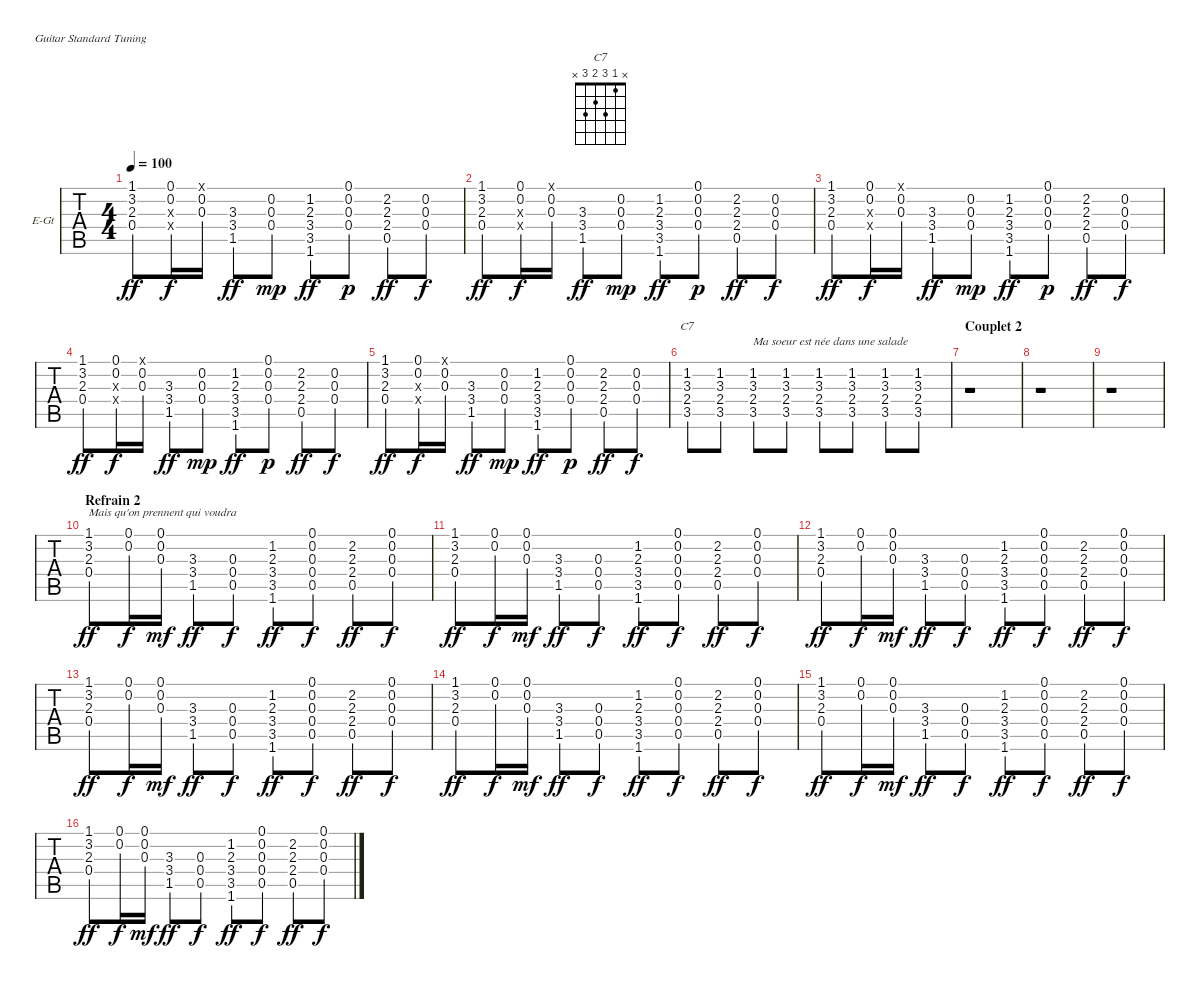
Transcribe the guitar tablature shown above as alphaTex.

\bracketExtendMode groupsimilarinstruments
\firstSystemTrackNameOrientation horizontal
\otherSystemsTrackNameOrientation horizontal
\track ("Guitare Sat 1" "E-Gt") {instrument overdrivenguitar}
\staff {tabs}
\tuning (E4 B3 G3 D3 A2 E2)
\chord ("C7" x 1 3 2 3 x) {showfingering false}
\ts (4 4)
\tempo 100
\clef g2
\ks c
(1.1 3.2 2.3 0.4).8{dy ff} (0.1 0.2 0.3{x} 0.4{x}).16{dy f} (0.1{x} 0.2 0.3).16 (3.3 3.4 1.5).8{dy ff} (0.2 0.3 0.4).8{dy mp} (1.2 2.3 3.4 3.5 1.6).8{dy ff} (0.1 0.2 0.3 0.4).8{dy p} (2.2 2.3 2.4 0.5).8{dy ff} (0.2 0.3 0.4).8{dy f} |
(1.1 3.2 2.3 0.4).8{dy ff} (0.1 0.2 0.3{x} 0.4{x}).16{dy f} (0.1{x} 0.2 0.3).16 (3.3 3.4 1.5).8{dy ff} (0.2 0.3 0.4).8{dy mp} (1.2 2.3 3.4 3.5 1.6).8{dy ff} (0.1 0.2 0.3 0.4).8{dy p} (2.2 2.3 2.4 0.5).8{dy ff} (0.2 0.3 0.4).8{dy f} |
(1.1 3.2 2.3 0.4).8{dy ff} (0.1 0.2 0.3{x} 0.4{x}).16{dy f} (0.1{x} 0.2 0.3).16 (3.3 3.4 1.5).8{dy ff} (0.2 0.3 0.4).8{dy mp} (1.2 2.3 3.4 3.5 1.6).8{dy ff} (0.1 0.2 0.3 0.4).8{dy p} (2.2 2.3 2.4 0.5).8{dy ff} (0.2 0.3 0.4).8{dy f} |
(1.1 3.2 2.3 0.4).8{dy ff} (0.1 0.2 0.3{x} 0.4{x}).16{dy f} (0.1{x} 0.2 0.3).16 (3.3 3.4 1.5).8{dy ff} (0.2 0.3 0.4).8{dy mp} (1.2 2.3 3.4 3.5 1.6).8{dy ff} (0.1 0.2 0.3 0.4).8{dy p} (2.2 2.3 2.4 0.5).8{dy ff} (0.2 0.3 0.4).8{dy f} |
(1.1 3.2 2.3 0.4).8{dy ff} (0.1 0.2 0.3{x} 0.4{x}).16{dy f} (0.1{x} 0.2 0.3).16 (3.3 3.4 1.5).8{dy ff} (0.2 0.3 0.4).8{dy mp} (1.2 2.3 3.4 3.5 1.6).8{dy ff} (0.1 0.2 0.3 0.4).8{dy p} (2.2 2.3 2.4 0.5).8{dy ff} (0.2 0.3 0.4).8{dy f} |
(1.2 3.3 2.4 3.5).8{ch "C7"} (1.2 3.3 2.4 3.5).8 (1.2 3.3 2.4 3.5).8{txt "Ma soeur est née dans une salade"} (1.2 3.3 2.4 3.5).8 (1.2 3.3 2.4 3.5).8 (1.2 3.3 2.4 3.5).8 (1.2 3.3 2.4 3.5).8 (1.2 3.3 2.4 3.5).8 |
\section ("" "Couplet 2")
r.1 |
r.1 |
r.1 |
\section ("" "Refrain 2")
(1.1 3.2 2.3 0.4).8{txt "Mais qu'on prennent qui voudra" dy ff} (0.1 0.2).16{dy f} (0.1 0.2 0.3).16{dy mf} (3.3 3.4 1.5).8{dy ff} (0.3 0.4 0.5).8{dy f} (1.2 2.3 3.4 3.5 1.6).8{dy ff} (0.1 0.2 0.3 0.4 0.5).8{dy f} (2.2 2.3 2.4 0.5).8{dy ff} (0.1 0.2 0.3 0.4).8{dy f} |
(1.1 3.2 2.3 0.4).8{dy ff} (0.1 0.2).16{dy f} (0.1 0.2 0.3).16{dy mf} (3.3 3.4 1.5).8{dy ff} (0.3 0.4 0.5).8{dy f} (1.2 2.3 3.4 3.5 1.6).8{dy ff} (0.1 0.2 0.3 0.4 0.5).8{dy f} (2.2 2.3 2.4 0.5).8{dy ff} (0.1 0.2 0.3 0.4).8{dy f} |
(1.1 3.2 2.3 0.4).8{dy ff} (0.1 0.2).16{dy f} (0.1 0.2 0.3).16{dy mf} (3.3 3.4 1.5).8{dy ff} (0.3 0.4 0.5).8{dy f} (1.2 2.3 3.4 3.5 1.6).8{dy ff} (0.1 0.2 0.3 0.4 0.5).8{dy f} (2.2 2.3 2.4 0.5).8{dy ff} (0.1 0.2 0.3 0.4).8{dy f} |
(1.1 3.2 2.3 0.4).8{dy ff} (0.1 0.2).16{dy f} (0.1 0.2 0.3).16{dy mf} (3.3 3.4 1.5).8{dy ff} (0.3 0.4 0.5).8{dy f} (1.2 2.3 3.4 3.5 1.6).8{dy ff} (0.1 0.2 0.3 0.4 0.5).8{dy f} (2.2 2.3 2.4 0.5).8{dy ff} (0.1 0.2 0.3 0.4).8{dy f} |
(1.1 3.2 2.3 0.4).8{dy ff} (0.1 0.2).16{dy f} (0.1 0.2 0.3).16{dy mf} (3.3 3.4 1.5).8{dy ff} (0.3 0.4 0.5).8{dy f} (1.2 2.3 3.4 3.5 1.6).8{dy ff} (0.1 0.2 0.3 0.4 0.5).8{dy f} (2.2 2.3 2.4 0.5).8{dy ff} (0.1 0.2 0.3 0.4).8{dy f} |
(1.1 3.2 2.3 0.4).8{dy ff} (0.1 0.2).16{dy f} (0.1 0.2 0.3).16{dy mf} (3.3 3.4 1.5).8{dy ff} (0.3 0.4 0.5).8{dy f} (1.2 2.3 3.4 3.5 1.6).8{dy ff} (0.1 0.2 0.3 0.4 0.5).8{dy f} (2.2 2.3 2.4 0.5).8{dy ff} (0.1 0.2 0.3 0.4).8{dy f} |
(1.1 3.2 2.3 0.4).8{dy ff} (0.1 0.2).16{dy f} (0.1 0.2 0.3).16{dy mf} (3.3 3.4 1.5).8{dy ff} (0.3 0.4 0.5).8{dy f} (1.2 2.3 3.4 3.5 1.6).8{dy ff} (0.1 0.2 0.3 0.4 0.5).8{dy f} (2.2 2.3 2.4 0.5).8{dy ff} (0.1 0.2 0.3 0.4).8{dy f}
